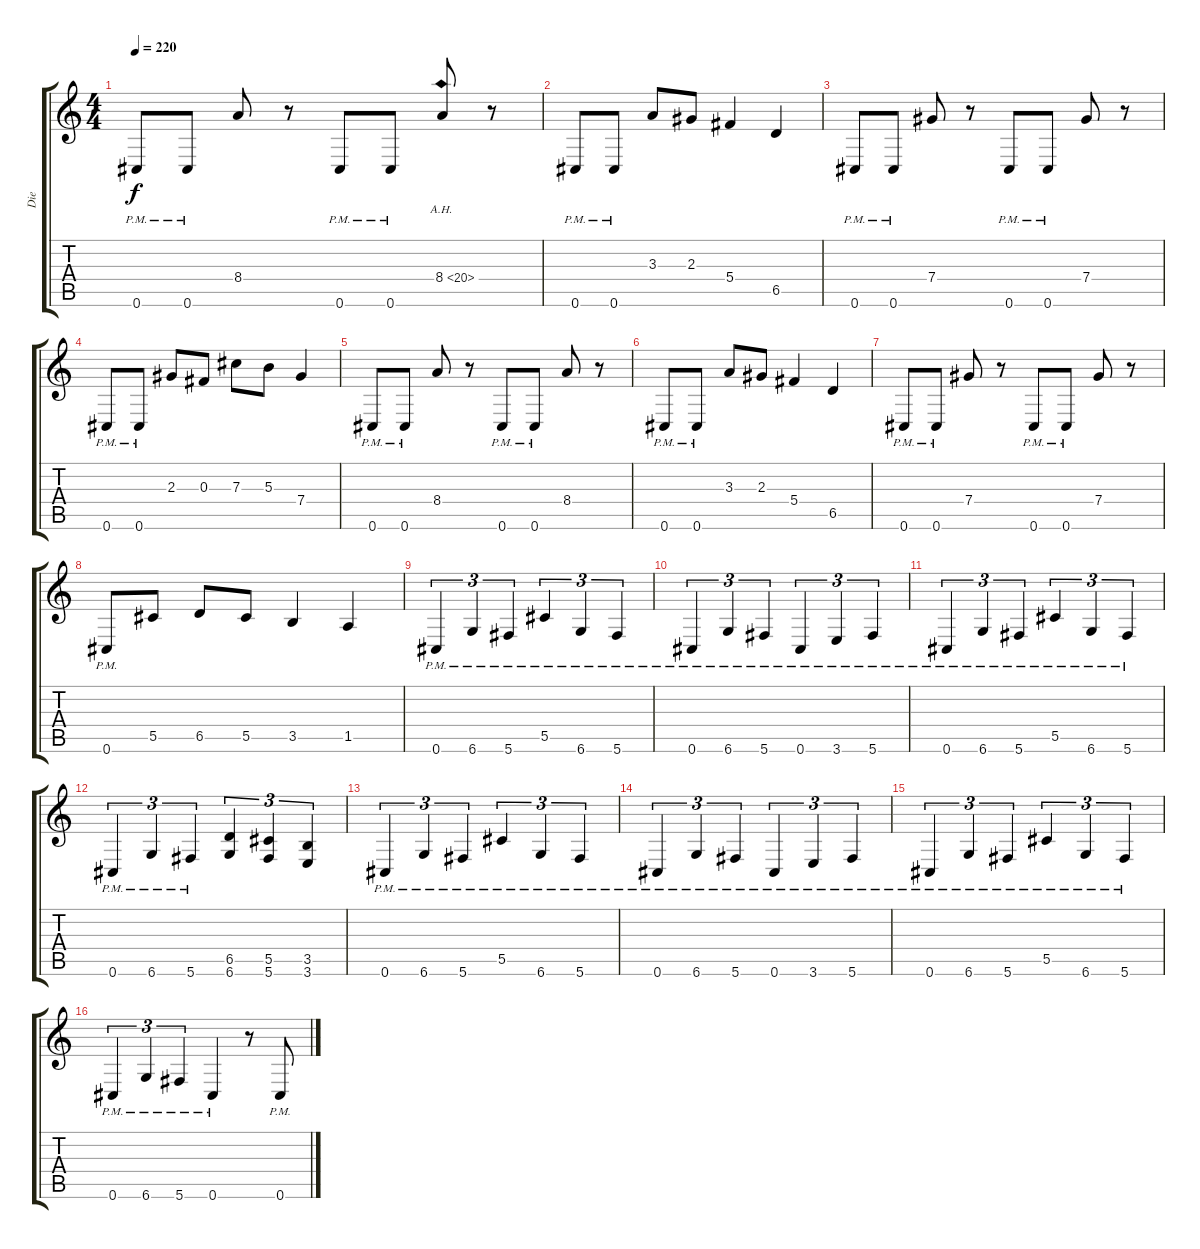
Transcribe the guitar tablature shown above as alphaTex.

\track ("Die" "Die") {instrument distortionguitar}
\staff {score tabs}
\tuning (Eb4 Bb3 Gb3 Db3 Ab2 Db2) {hide}
\ts (4 4)
\tempo 220
\clef g2
\ks c
0.6{pm}.8{dy f} 0.6{pm}.8 8.4.8 r.8 0.6{pm}.8 0.6{pm}.8 8.4{ah 12}.8 r.8 |
0.6{pm}.8 0.6{pm}.8 3.3.8 2.3.8 5.4.4 6.5.4 |
0.6{pm}.8 0.6{pm}.8 7.4.8 r.8 0.6{pm}.8 0.6{pm}.8 7.4.8 r.8 |
0.6{pm}.8 0.6{pm}.8 2.3.8 0.3.8 7.3.8 5.3.8 7.4.4 |
0.6{pm}.8 0.6{pm}.8 8.4.8 r.8 0.6{pm}.8 0.6{pm}.8 8.4.8 r.8 |
0.6{pm}.8 0.6{pm}.8 3.3.8 2.3.8 5.4.4 6.5.4 |
0.6{pm}.8 0.6{pm}.8 7.4.8 r.8 0.6{pm}.8 0.6{pm}.8 7.4.8 r.8 |
0.6{pm}.8 5.5.8 6.5.8 5.5.8 3.5.4 1.5.4 |
0.6{pm}.4{tu (3 2)} 6.6{pm}.4{tu (3 2)} 5.6{pm}.4{tu (3 2)} 5.5{pm}.4{tu (3 2)} 6.6{pm}.4{tu (3 2)} 5.6{pm}.4{tu (3 2)} |
0.6{pm}.4{tu (3 2)} 6.6{pm}.4{tu (3 2)} 5.6{pm}.4{tu (3 2)} 0.6{pm}.4{tu (3 2)} 3.6{pm}.4{tu (3 2)} 5.6{pm}.4{tu (3 2)} |
0.6{pm}.4{tu (3 2)} 6.6{pm}.4{tu (3 2)} 5.6{pm}.4{tu (3 2)} 5.5{pm}.4{tu (3 2)} 6.6{pm}.4{tu (3 2)} 5.6{pm}.4{tu (3 2)} |
0.6{pm}.4{tu (3 2)} 6.6{pm}.4{tu (3 2)} 5.6{pm}.4{tu (3 2)} (6.5 6.6).4{tu (3 2)} (5.5 5.6).4{tu (3 2)} (3.5 3.6).4{tu (3 2)} |
0.6{pm}.4{tu (3 2)} 6.6{pm}.4{tu (3 2)} 5.6{pm}.4{tu (3 2)} 5.5{pm}.4{tu (3 2)} 6.6{pm}.4{tu (3 2)} 5.6{pm}.4{tu (3 2)} |
0.6{pm}.4{tu (3 2)} 6.6{pm}.4{tu (3 2)} 5.6{pm}.4{tu (3 2)} 0.6{pm}.4{tu (3 2)} 3.6{pm}.4{tu (3 2)} 5.6{pm}.4{tu (3 2)} |
0.6{pm}.4{tu (3 2)} 6.6{pm}.4{tu (3 2)} 5.6{pm}.4{tu (3 2)} 5.5{pm}.4{tu (3 2)} 6.6{pm}.4{tu (3 2)} 5.6{pm}.4{tu (3 2)} |
0.6{pm}.4{tu (3 2)} 6.6{pm}.4{tu (3 2)} 5.6{pm}.4{tu (3 2)} 0.6{pm}.4 r.8 0.6{pm}.8
